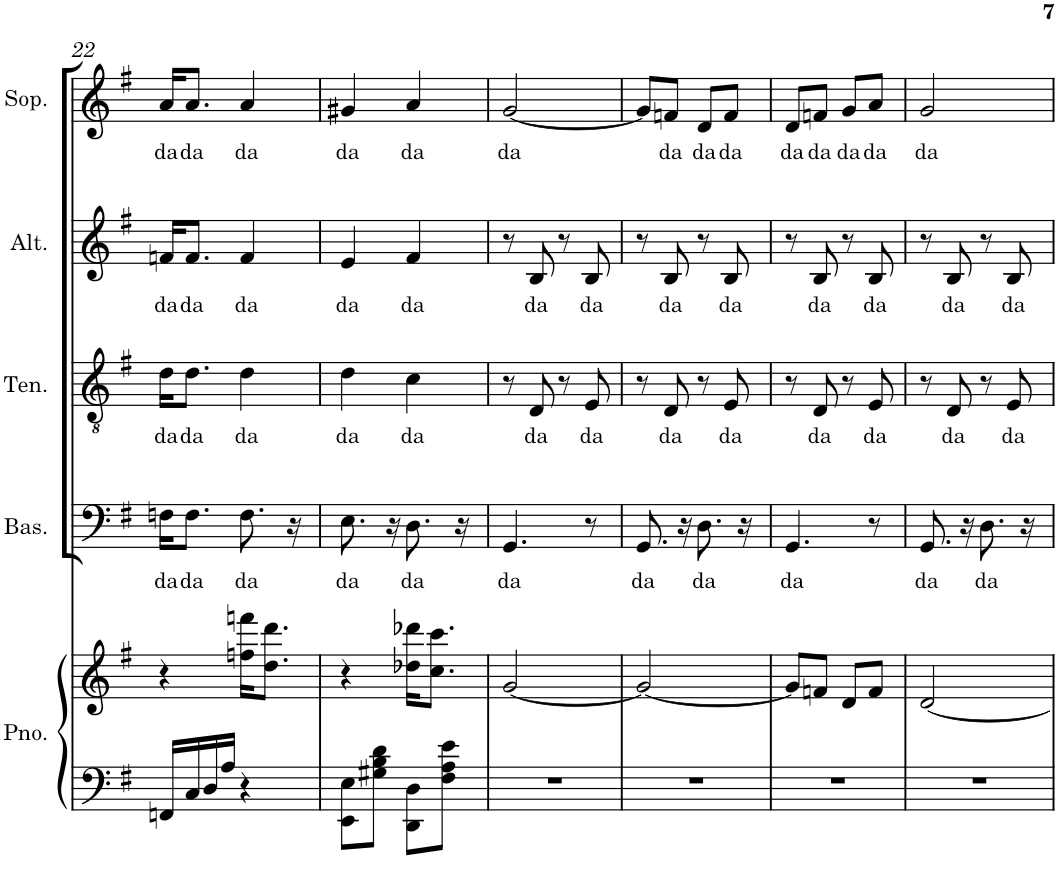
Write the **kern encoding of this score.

**kern	**kern	**kern	**text	**kern	**text	**kern	**text	**kern	**text
*part5	*part5	*part4	*part4	*part3	*part3	*part2	*part2	*part1	*part1
*staff6	*staff5	*staff4	*staff4	*staff3	*staff3	*staff2	*staff2	*staff1	*staff1
*I"Piano	*	*I"Bass	*	*I"Tenor	*	*I"Alto	*	*I"Soprano	*
*I'Pno.	*	*I'Bas.	*	*I'Ten.	*	*I'Alt.	*	*I'Sop.	*
!!LO:PB:g=z
*clefF4	*clefG2	*clefF4	*	*clefGv2	*	*clefG2	*	*clefG2	*
*k[f#]	*k[f#]	*k[f#]	*	*k[f#]	*	*k[f#]	*	*k[f#]	*
*G:	*G:	*G:	*	*G:	*	*G:	*	*G:	*
*M2/4	*M2/4	*M2/4	*	*M2/4	*	*M2/4	*	*M2/4	*
=22	=22	=22	=22	=22	=22	=22	=22	=22	=22
!	!	!	!LO:LY:b	!	!LO:LY:b	!	!LO:LY:b	!	!LO:LY:b
16FFn/LL	4r	16Fn\KL	da	16d\KL	da	16fn/KL	da	16a/KL	da
!	!	!	!LO:LY:b	!	!LO:LY:b	!	!LO:LY:b	!	!LO:LY:b
16C/	.	8.F\J	da	8.d\J	da	8.f/J	da	8.a/J	da
16D/	.	.	.	.	.	.	.	.	.
16A/JJ	.	.	.	.	.	.	.	.	.
!	!	!	!LO:LY:b	!	!LO:LY:b	!	!LO:LY:b	!	!LO:LY:b
4r	16ffn\ 16fffn\KL	8.F\	da	4d\	da	4f/	da	4a/	da
.	8.dd\ 8.ddd\J	.	.	.	.	.	.	.	.
.	.	16r	.	.	.	.	.	.	.
=23	=23	=23	=23	=23	=23	=23	=23	=23	=23
!	!	!	!LO:LY:b	!	!LO:LY:b	!	!LO:LY:b	!	!LO:LY:b
8EE\ 8E\L	4r	8.E\	da	4d\	da	4e/	da	4g#X/	da
8G#X\ 8B\ 8d\J	.	.	.	.	.	.	.	.	.
.	.	16r	.	.	.	.	.	.	.
!	!	!	!LO:LY:b	!	!LO:LY:b	!	!LO:LY:b	!	!LO:LY:b
8DD\ 8D\L	16dd-X\ 16ddd-X\KL	8.D\	da	4c\	da	4f#/	da	4a/	da
.	8.cc\ 8.ccc\J	.	.	.	.	.	.	.	.
8F#\ 8A\ 8e\J	.	.	.	.	.	.	.	.	.
.	.	16r	.	.	.	.	.	.	.
=24	=24	=24	=24	=24	=24	=24	=24	=24	=24
!	!	!	!LO:LY:b	!	!	!	!	!	!LO:LY:b
2r	[2g/	4.GG/	da	8r	.	8r	.	[2g/	da
!	!	!	!	!	!LO:LY:b	!	!LO:LY:b	!	!
.	.	.	.	8D/	da	8B/	da	.	.
.	.	.	.	8r	.	8r	.	.	.
!	!	!	!	!	!LO:LY:b	!	!LO:LY:b	!	!
.	.	8r	.	8E/	da	8B/	da	.	.
=25	=25	=25	=25	=25	=25	=25	=25	=25	=25
!	!	!	!LO:LY:b	!	!	!	!	!	!
2r	2g/_	8.GG/	da	8r	.	8r	.	8g/L]	.
!	!	!	!	!	!LO:LY:b	!	!LO:LY:b	!	!LO:LY:b
.	.	.	.	8D/	da	8B/	da	8fn/J	da
.	.	16r	.	.	.	.	.	.	.
!	!	!	!LO:LY:b	!	!	!	!	!	!LO:LY:b
.	.	8.D\	da	8r	.	8r	.	8d/L	da
!	!	!	!	!	!LO:LY:b	!	!LO:LY:b	!	!LO:LY:b
.	.	.	.	8E/	da	8B/	da	8f/J	da
.	.	16r	.	.	.	.	.	.	.
=26	=26	=26	=26	=26	=26	=26	=26	=26	=26
!	!	!	!LO:LY:b	!	!	!	!	!	!LO:LY:b
2r	8g/L]	4.GG/	da	8r	.	8r	.	8d/L	da
!	!	!	!	!	!LO:LY:b	!	!LO:LY:b	!	!LO:LY:b
.	8fn/J	.	.	8D/	da	8B/	da	8fn/J	da
!	!	!	!	!	!	!	!	!	!LO:LY:b
.	8d/L	.	.	8r	.	8r	.	8g/L	da
!	!	!	!	!	!LO:LY:b	!	!LO:LY:b	!	!LO:LY:b
.	8f/J	8r	.	8E/	da	8B/	da	8a/J	da
=27	=27	=27	=27	=27	=27	=27	=27	=27	=27
!	!	!	!LO:LY:b	!	!	!	!	!	!LO:LY:b
2r	[2d/	8.GG/	da	8r	.	8r	.	2g/	da
!	!	!	!	!	!LO:LY:b	!	!LO:LY:b	!	!
.	.	.	.	8D/	da	8B/	da	.	.
.	.	16r	.	.	.	.	.	.	.
!	!	!	!LO:LY:b	!	!	!	!	!	!
.	.	8.D\	da	8r	.	8r	.	.	.
!	!	!	!	!	!LO:LY:b	!	!LO:LY:b	!	!
.	.	.	.	8E/	da	8B/	da	.	.
.	.	16r	.	.	.	.	.	.	.
=	=	=	=	=	=	=	=	=	=
*-	*-	*-	*-	*-	*-	*-	*-	*-	*-
